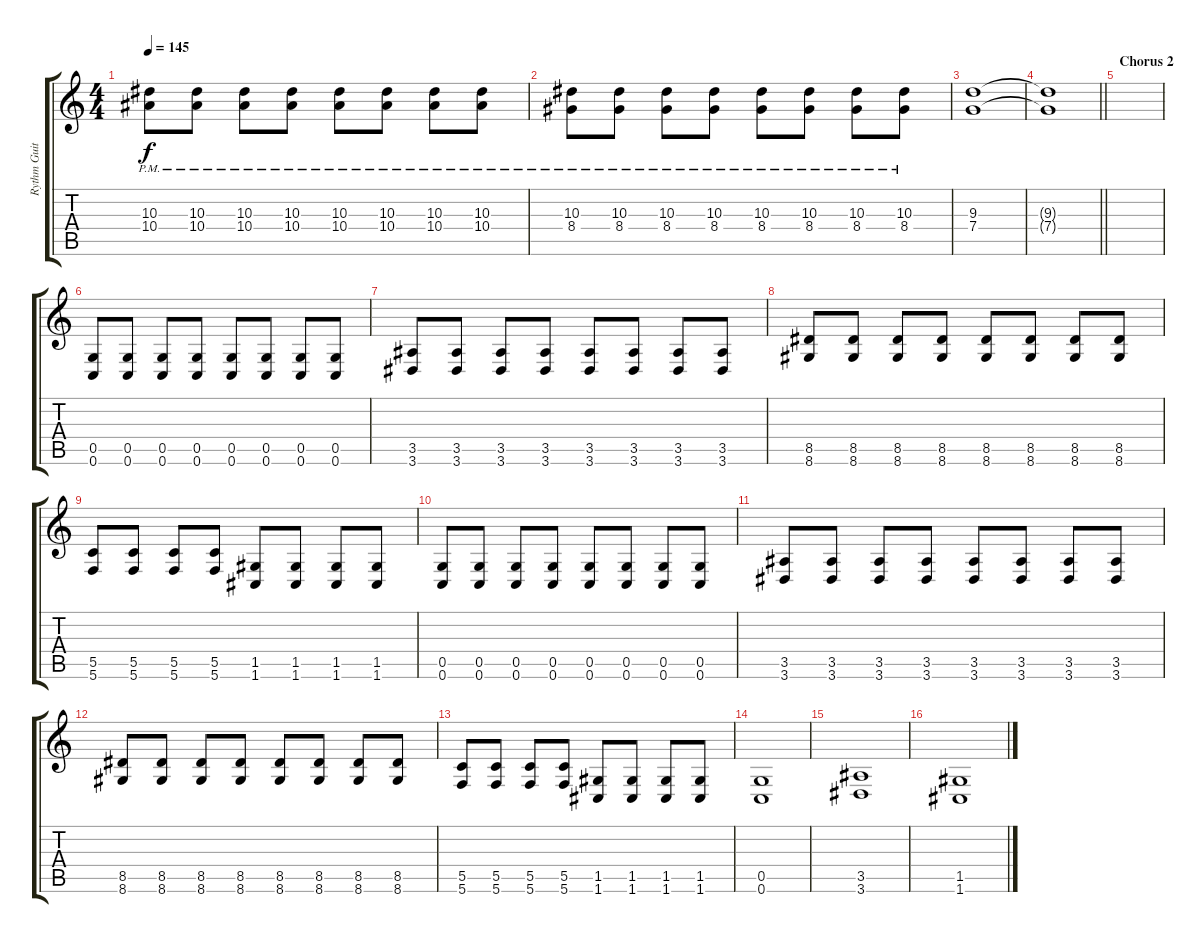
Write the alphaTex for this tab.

\track ("Rythm Guitar (Sugi)" "Rythm Guit") {instrument distortionguitar}
\staff {score tabs}
\tuning (D4 A3 F3 C3 G2 C2) {hide}
\ts (4 4)
\tempo 145
\clef g2
\ks c
(10.3{pm} 10.4{pm}).8{dy f} (10.3{pm} 10.4{pm}).8 (10.3{pm} 10.4{pm}).8 (10.3{pm} 10.4{pm}).8 (10.3{pm} 10.4{pm}).8 (10.3{pm} 10.4{pm}).8 (10.3{pm} 10.4{pm}).8 (10.3{pm} 10.4{pm}).8 |
(10.3{pm} 8.4{pm}).8 (10.3{pm} 8.4{pm}).8 (10.3{pm} 8.4{pm}).8 (10.3{pm} 8.4{pm}).8 (10.3{pm} 8.4{pm}).8 (10.3{pm} 8.4{pm}).8 (10.3{pm} 8.4{pm}).8 (10.3{pm} 8.4{pm}).8 |
(9.3 7.4).1 |
\barLineRight lightlight
(9.3{t} 7.4{t}).1 |
\section ("" "Chorus 2")
|
(0.5 0.6).8{balance 8} (0.5 0.6).8 (0.5 0.6).8 (0.5 0.6).8 (0.5 0.6).8 (0.5 0.6).8 (0.5 0.6).8 (0.5 0.6).8 |
(3.5 3.6).8 (3.5 3.6).8 (3.5 3.6).8 (3.5 3.6).8 (3.5 3.6).8 (3.5 3.6).8 (3.5 3.6).8 (3.5 3.6).8 |
(8.5 8.6).8 (8.5 8.6).8 (8.5 8.6).8 (8.5 8.6).8 (8.5 8.6).8 (8.5 8.6).8 (8.5 8.6).8 (8.5 8.6).8 |
(5.5 5.6).8 (5.5 5.6).8 (5.5 5.6).8 (5.5 5.6).8 (1.5 1.6).8 (1.5 1.6).8 (1.5 1.6).8 (1.5 1.6).8 |
(0.5 0.6).8 (0.5 0.6).8 (0.5 0.6).8 (0.5 0.6).8 (0.5 0.6).8 (0.5 0.6).8 (0.5 0.6).8 (0.5 0.6).8 |
(3.5 3.6).8 (3.5 3.6).8 (3.5 3.6).8 (3.5 3.6).8 (3.5 3.6).8 (3.5 3.6).8 (3.5 3.6).8 (3.5 3.6).8 |
(8.5 8.6).8 (8.5 8.6).8 (8.5 8.6).8 (8.5 8.6).8 (8.5 8.6).8 (8.5 8.6).8 (8.5 8.6).8 (8.5 8.6).8 |
(5.5 5.6).8 (5.5 5.6).8 (5.5 5.6).8 (5.5 5.6).8 (1.5 1.6).8 (1.5 1.6).8 (1.5 1.6).8 (1.5 1.6).8 |
(0.5 0.6).1 |
(3.5 3.6).1 |
(1.5 1.6).1
